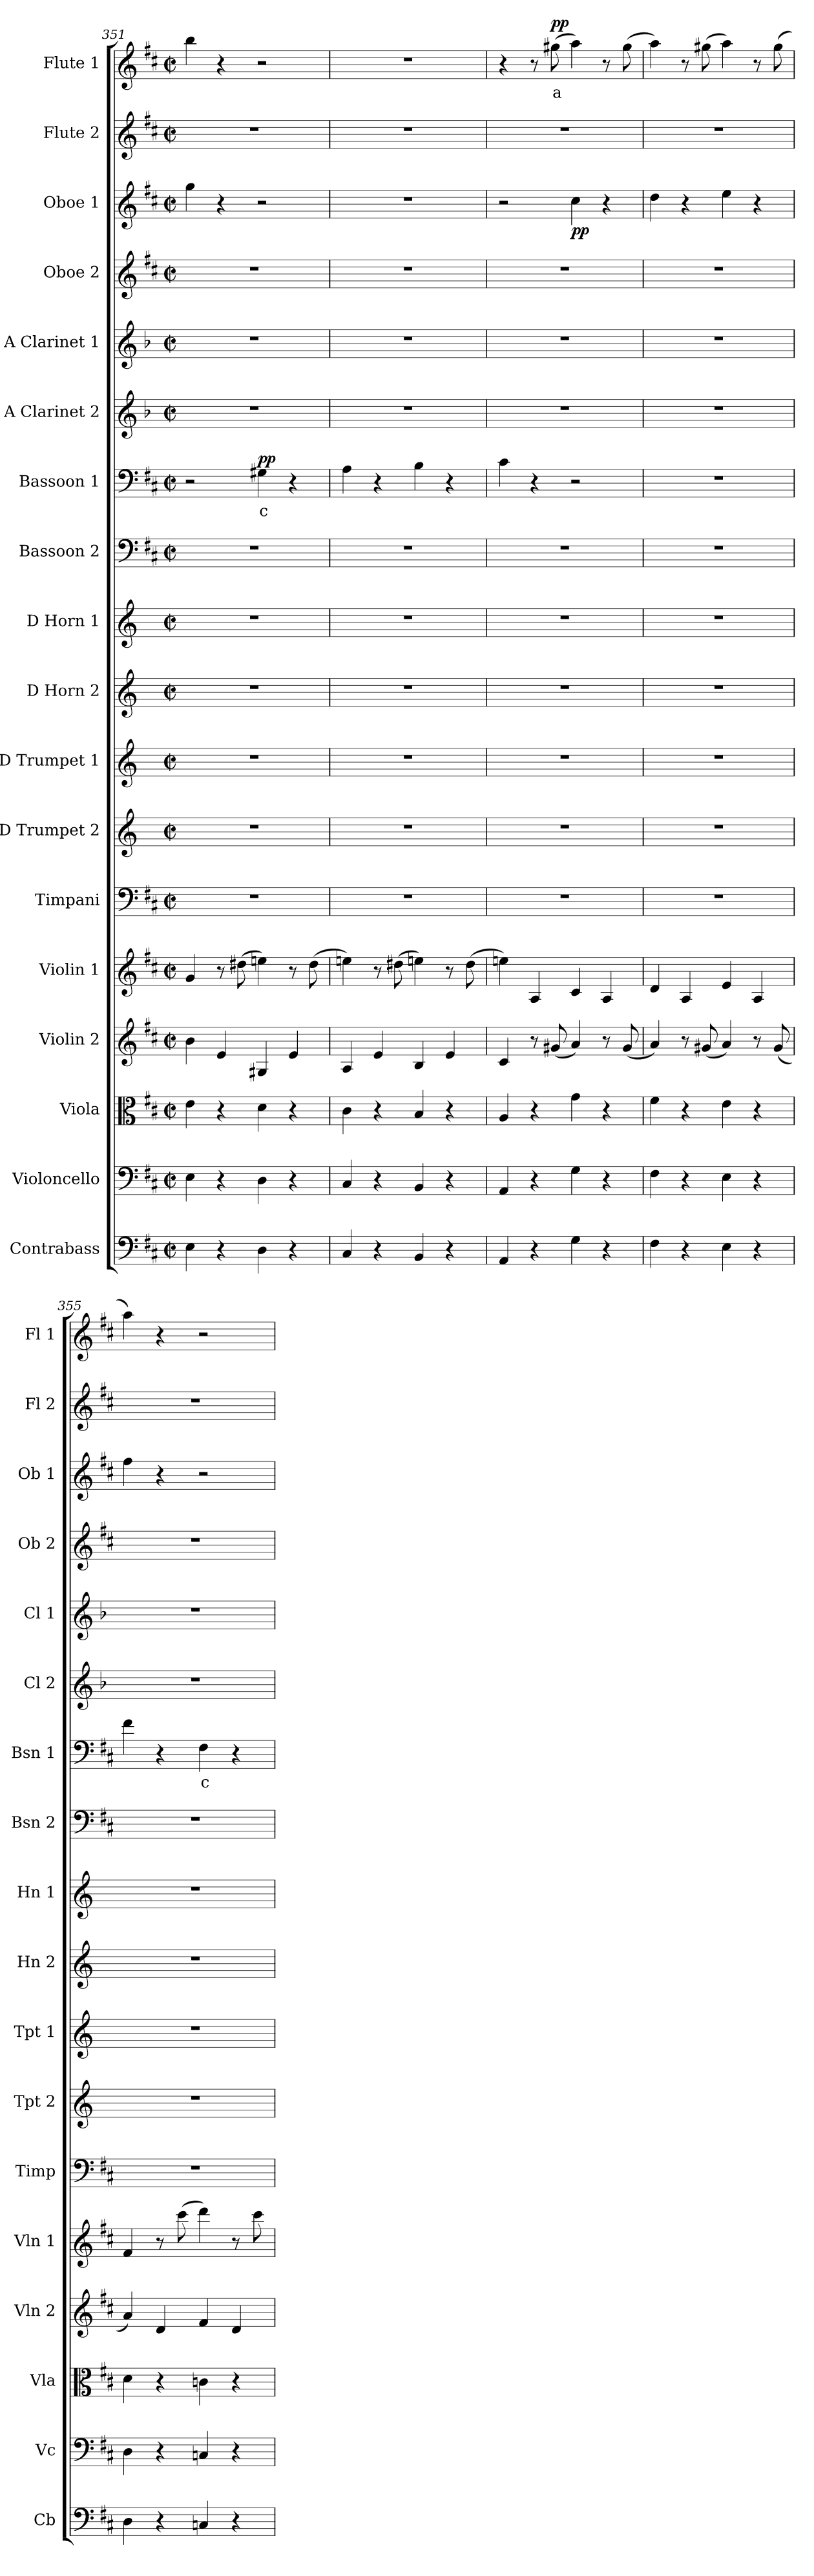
**kern	**kern	**kern	**kern	**kern	**kern	**kern	**kern	**kern	**kern	**kern	**kern	**text	**dynam	**kern	**kern	**kern	**kern	**dynam	**kern	**kern	**text	**dynam
*part18	*part17	*part16	*part15	*part14	*part13	*part12	*part11	*part10	*part9	*part8	*part7	*part7	*part7	*part6	*part5	*part4	*part3	*part3	*part2	*part1	*part1	*part1
*staff18	*staff17	*staff16	*staff15	*staff14	*staff13	*staff12	*staff11	*staff10	*staff9	*staff8	*staff7	*staff7	*staff7	*staff6	*staff5	*staff4	*staff3	*staff3	*staff2	*staff1	*staff1	*staff1
*I"Contrabass	*I"Violoncello	*I"Viola	*I"Violin 2	*I"Violin 1	*I"Timpani	*I"D Trumpet 2	*I"D Trumpet 1	*I"D Horn 2	*I"D Horn 1	*I"Bassoon 2	*I"Bassoon 1	*	*	*I"A Clarinet 2	*I"A Clarinet 1	*I"Oboe 2	*I"Oboe 1	*	*I"Flute 2	*I"Flute 1	*	*
*I'Cb	*I'Vc	*I'Vla	*I'Vln 2	*I'Vln 1	*I'Timp	*I'Tpt 2	*I'Tpt 1	*I'Hn 2	*I'Hn 1	*I'Bsn 2	*I'Bsn 1	*	*	*I'Cl 2	*I'Cl 1	*I'Ob 2	*I'Ob 1	*	*I'Fl 2	*I'Fl 1	*	*
*clefF4	*clefF4	*clefC3	*clefG2	*clefG2	*clefF4	*clefG2	*clefG2	*clefG2	*clefG2	*clefF4	*clefF4	*	*	*clefG2	*clefG2	*clefG2	*clefG2	*	*clefG2	*clefG2	*	*
*ITrd7c12	*	*	*	*	*	*ITrd-1c-2	*ITrd-1c-2	*ITrd6c10	*ITrd6c10	*	*	*	*	*ITrd2c3	*ITrd2c3	*	*	*	*	*	*	*
*k[f#c#]	*k[f#c#]	*k[f#c#]	*k[f#c#]	*k[f#c#]	*k[f#c#]	*k[f#c#]	*k[f#c#]	*k[f#c#]	*k[f#c#]	*k[f#c#]	*k[f#c#]	*	*	*k[f#c#]	*k[f#c#]	*k[f#c#]	*k[f#c#]	*	*k[f#c#]	*k[f#c#]	*	*
*M2/2	*M2/2	*M2/2	*M2/2	*M2/2	*M2/2	*M2/2	*M2/2	*M2/2	*M2/2	*M2/2	*M2/2	*	*	*M2/2	*M2/2	*M2/2	*M2/2	*	*M2/2	*M2/2	*	*
*met(c|)	*met(c|)	*met(c|)	*met(c|)	*met(c|)	*met(c|)	*met(c|)	*met(c|)	*met(c|)	*met(c|)	*met(c|)	*met(c|)	*	*	*met(c|)	*met(c|)	*met(c|)	*met(c|)	*	*met(c|)	*met(c|)	*	*
=351	=351	=351	=351	=351	=351	=351	=351	=351	=351	=351	=351	=351	=351	=351	=351	=351	=351	=351	=351	=351	=351	=351
4EE\	4E\	4e\	4b\	4g/	1r	1r	1r	1r	1r	1r	2r	.	.	1r	1r	1r	4gg\	.	1r	4bb\	.	.
4r	4r	4r	4e/	8r	.	.	.	.	.	.	.	.	.	.	.	.	4r	.	.	4r	.	.
.	.	.	.	(8dd#X\	.	.	.	.	.	.	.	.	.	.	.	.	.	.	.	.	.	.
!	!	!	!	!	!	!	!	!	!	!	!	!LO:LY:b:color=#FF0000	!LO:DY:b	!	!	!	!	!	!	!	!	!
4DD\	4D\	4d\	4G#X/	4een\)	.	.	.	.	.	.	4G#X\	c	pp	.	.	.	2r	.	.	2r	.	.
4r	4r	4r	4e/	8r	.	.	.	.	.	.	4r	.	.	.	.	.	.	.	.	.	.	.
.	.	.	.	(8dd#\	.	.	.	.	.	.	.	.	.	.	.	.	.	.	.	.	.	.
=352	=352	=352	=352	=352	=352	=352	=352	=352	=352	=352	=352	=352	=352	=352	=352	=352	=352	=352	=352	=352	=352	=352
4CC#/	4C#/	4c#\	4A/	4een\)	1r	1r	1r	1r	1r	1r	4A\	.	.	1r	1r	1r	1r	.	1r	1r	.	.
4r	4r	4r	4e/	8r	.	.	.	.	.	.	4r	.	.	.	.	.	.	.	.	.	.	.
.	.	.	.	(8dd#X\	.	.	.	.	.	.	.	.	.	.	.	.	.	.	.	.	.	.
4BBB/	4BB/	4B/	4B/	4een\)	.	.	.	.	.	.	4B\	.	.	.	.	.	.	.	.	.	.	.
4r	4r	4r	4e/	8r	.	.	.	.	.	.	4r	.	.	.	.	.	.	.	.	.	.	.
.	.	.	.	(8dd#\	.	.	.	.	.	.	.	.	.	.	.	.	.	.	.	.	.	.
!!LO:PB:g=z
=353	=353	=353	=353	=353	=353	=353	=353	=353	=353	=353	=353	=353	=353	=353	=353	=353	=353	=353	=353	=353	=353	=353
4AAA/	4AA/	4A/	4c#/	4een\)	1r	1r	1r	1r	1r	1r	4c#\	.	.	1r	1r	1r	2r	.	1r	4r	.	.
4r	4r	4r	8r	4A/	.	.	.	.	.	.	4r	.	.	.	.	.	.	.	.	8r	.	.
!	!	!	!	!	!	!	!	!	!	!	!	!	!	!	!	!	!	!	!	!	!LO:LY:b:color=#FF0000	!LO:DY:b
.	.	.	(8g#X/	.	.	.	.	.	.	.	.	.	.	.	.	.	.	.	.	(8gg#X\	a	pp
!	!	!	!	!	!	!	!	!	!	!	!	!	!	!	!	!	!	!LO:DY:b	!	!	!	!
4GG\	4G\	4g\	4a/)	4c#/	.	.	.	.	.	.	2r	.	.	.	.	.	4cc#\	pp	.	4aa\)	.	.
4r	4r	4r	8r	4A/	.	.	.	.	.	.	.	.	.	.	.	.	4r	.	.	8r	.	.
.	.	.	(8g#/	.	.	.	.	.	.	.	.	.	.	.	.	.	.	.	.	(8gg#\	.	.
=354	=354	=354	=354	=354	=354	=354	=354	=354	=354	=354	=354	=354	=354	=354	=354	=354	=354	=354	=354	=354	=354	=354
4FF#\	4F#\	4f#\	4a/)	4d/	1r	1r	1r	1r	1r	1r	1r	.	.	1r	1r	1r	4dd\	.	1r	4aa\)	.	.
4r	4r	4r	8r	4A/	.	.	.	.	.	.	.	.	.	.	.	.	4r	.	.	8r	.	.
.	.	.	(8g#X/	.	.	.	.	.	.	.	.	.	.	.	.	.	.	.	.	(8gg#X\	.	.
4EE\	4E\	4e\	4a/)	4e/	.	.	.	.	.	.	.	.	.	.	.	.	4ee\	.	.	4aa\)	.	.
4r	4r	4r	8r	4A/	.	.	.	.	.	.	.	.	.	.	.	.	4r	.	.	8r	.	.
.	.	.	(8g#/	.	.	.	.	.	.	.	.	.	.	.	.	.	.	.	.	(8gg#\	.	.
=355	=355	=355	=355	=355	=355	=355	=355	=355	=355	=355	=355	=355	=355	=355	=355	=355	=355	=355	=355	=355	=355	=355
4DD\	4D\	4d\	4a/)	4f#/	1r	1r	1r	1r	1r	1r	4f#\	.	.	1r	1r	1r	4ff#\	.	1r	4aa\)	.	.
4r	4r	4r	4d/	8r	.	.	.	.	.	.	4r	.	.	.	.	.	4r	.	.	4r	.	.
.	.	.	.	(8ccc#\	.	.	.	.	.	.	.	.	.	.	.	.	.	.	.	.	.	.
!	!	!	!	!	!	!	!	!	!	!	!	!LO:LY:b:color=#FF0000	!	!	!	!	!	!	!	!	!	!
4CCn/	4Cn/	4cn\	4f#/	4ddd\)	.	.	.	.	.	.	4F#\	c	.	.	.	.	2r	.	.	2r	.	.
4r	4r	4r	4d/	8r	.	.	.	.	.	.	4r	.	.	.	.	.	.	.	.	.	.	.
.	.	.	.	8ccc#\	.	.	.	.	.	.	.	.	.	.	.	.	.	.	.	.	.	.
=	=	=	=	=	=	=	=	=	=	=	=	=	=	=	=	=	=	=	=	=	=	=
*-	*-	*-	*-	*-	*-	*-	*-	*-	*-	*-	*-	*-	*-	*-	*-	*-	*-	*-	*-	*-	*-	*-
